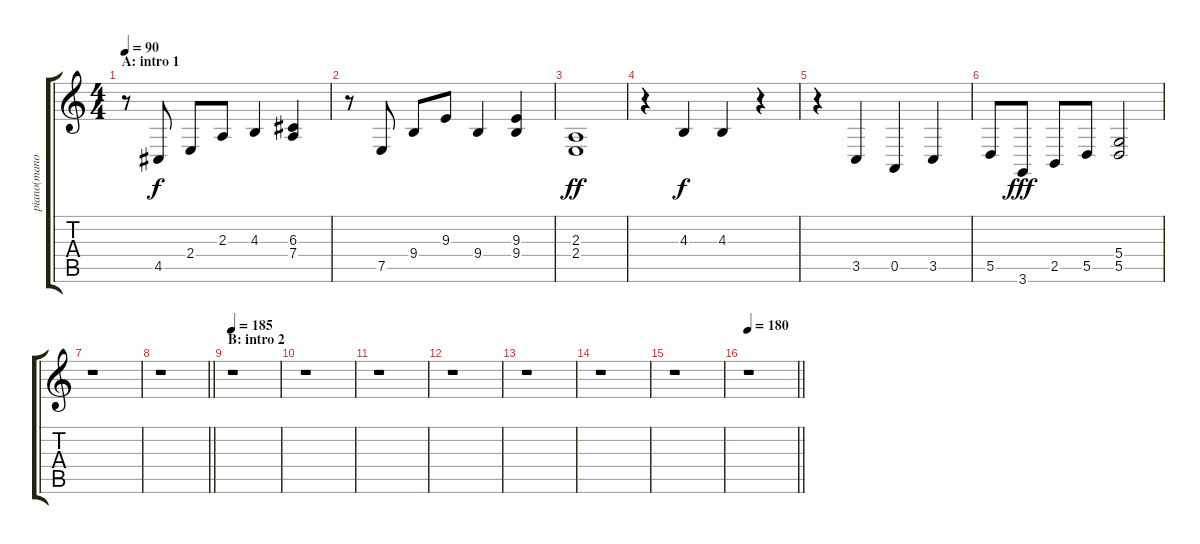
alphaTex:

\track ("piano(mano izquierda)" "piano(mano") {instrument acousticgrandpiano}
\staff {score tabs}
\tuning (E4 B3 G3 D3 A2 E2) {hide}
\ts (4 4)
\section ("" "A: intro 1")
\tempo 90
\clef g2
\ks c
r.8{dy f instrument acousticgrandpiano} 4.5.8 2.4.8 2.3.8 4.3.4 (6.3 7.4).4 |
r.8 7.5.8 9.4.8 9.3.8 9.4.4 (9.3 9.4).4 |
(2.3 2.4).1{dy ff} |
r.4 4.3.4{dy f} 4.3.4 r.4 |
r.4 3.5.4 0.5.4 3.5.4 |
5.5.8 3.6.8{dy fff} 2.5.8 5.5.8 (5.4 5.5).2 |
r.1 |
\barLineRight lightlight
r.1 |
\section ("" "B: intro 2")
\tempo 185
r.1 |
r.1 |
r.1 |
r.1 |
r.1 |
r.1 |
r.1 |
\tempo 180
\barLineRight lightlight
r.1
